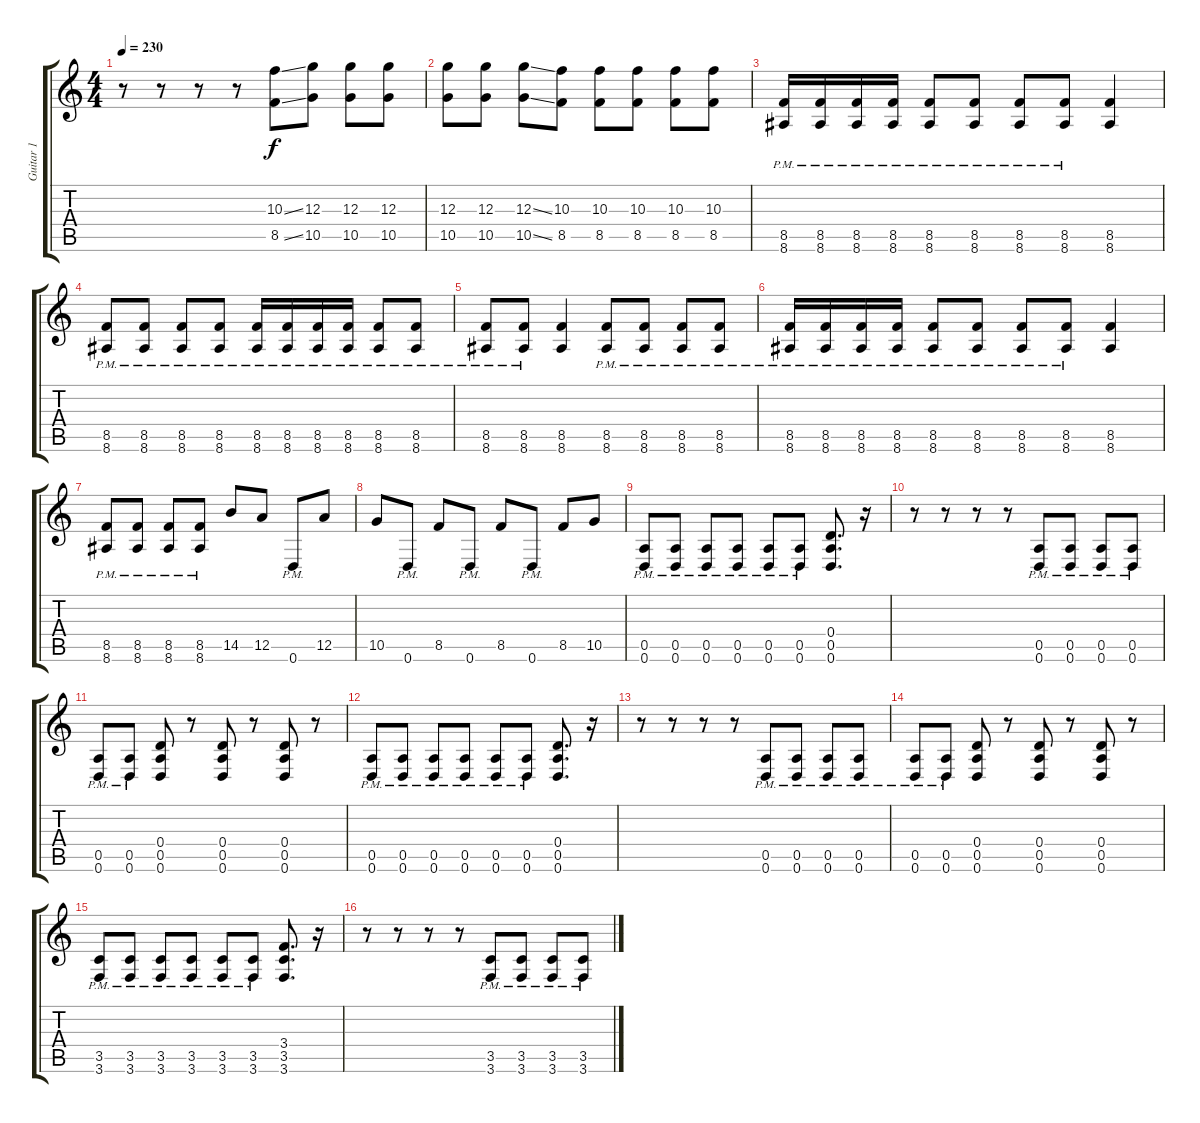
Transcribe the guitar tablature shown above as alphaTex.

\track ("Guitar 1" "Guitar 1") {instrument distortionguitar}
\staff {score tabs}
\tuning (E4 B3 G3 D3 A2 D2) {hide}
\ts (4 4)
\tempo 230
\clef g2
\ks c
r.8{dy f} r.8 r.8 r.8 (10.3{ss} 8.5{ss}).8 (12.3 10.5).8 (12.3 10.5).8 (12.3 10.5).8 |
(12.3 10.5).8 (12.3 10.5).8 (12.3{ss} 10.5{ss}).8 (10.3 8.5).8 (10.3 8.5).8 (10.3 8.5).8 (10.3 8.5).8 (10.3 8.5).8 |
(8.5{pm} 8.6{pm}).16 (8.5{pm} 8.6{pm}).16 (8.5{pm} 8.6{pm}).16 (8.5{pm} 8.6{pm}).16 (8.5{pm} 8.6{pm}).8 (8.5{pm} 8.6{pm}).8 (8.5{pm} 8.6{pm}).8 (8.5{pm} 8.6{pm}).8 (8.5 8.6).4 |
(8.5{pm} 8.6{pm}).8 (8.5{pm} 8.6{pm}).8 (8.5{pm} 8.6{pm}).8 (8.5{pm} 8.6{pm}).8 (8.5{pm} 8.6{pm}).16 (8.5{pm} 8.6{pm}).16 (8.5{pm} 8.6{pm}).16 (8.5{pm} 8.6{pm}).16 (8.5{pm} 8.6{pm}).8 (8.5{pm} 8.6{pm}).8 |
(8.5{pm} 8.6{pm}).8 (8.5{pm} 8.6{pm}).8 (8.5 8.6).4 (8.5{pm} 8.6{pm}).8 (8.5{pm} 8.6{pm}).8 (8.5{pm} 8.6{pm}).8 (8.5{pm} 8.6{pm}).8 |
(8.5{pm} 8.6{pm}).16 (8.5{pm} 8.6{pm}).16 (8.5{pm} 8.6{pm}).16 (8.5{pm} 8.6{pm}).16 (8.5{pm} 8.6{pm}).8 (8.5{pm} 8.6{pm}).8 (8.5{pm} 8.6{pm}).8 (8.5{pm} 8.6{pm}).8 (8.5 8.6).4 |
(8.5{pm} 8.6{pm}).8 (8.5{pm} 8.6{pm}).8 (8.5{pm} 8.6{pm}).8 (8.5{pm} 8.6{pm}).8 14.5.8 12.5.8 0.6{pm}.8 12.5.8 |
10.5.8 0.6{pm}.8 8.5.8 0.6{pm}.8 8.5.8 0.6{pm}.8 8.5.8 10.5.8 |
(0.5{pm} 0.6{pm}).8 (0.5{pm} 0.6{pm}).8 (0.5{pm} 0.6{pm}).8 (0.5{pm} 0.6{pm}).8 (0.5{pm} 0.6{pm}).8 (0.5{pm} 0.6{pm}).8 (0.4 0.5 0.6).8{d} r.16 |
r.8 r.8 r.8 r.8 (0.5{pm} 0.6{pm}).8 (0.5{pm} 0.6{pm}).8 (0.5{pm} 0.6{pm}).8 (0.5{pm} 0.6{pm}).8 |
(0.5{pm} 0.6{pm}).8 (0.5{pm} 0.6{pm}).8 (0.4 0.5 0.6).8 r.8 (0.4 0.5 0.6).8 r.8 (0.4 0.5 0.6).8 r.8 |
(0.5{pm} 0.6{pm}).8 (0.5{pm} 0.6{pm}).8 (0.5{pm} 0.6{pm}).8 (0.5{pm} 0.6{pm}).8 (0.5{pm} 0.6{pm}).8 (0.5{pm} 0.6{pm}).8 (0.4 0.5 0.6).8{d} r.16 |
r.8 r.8 r.8 r.8 (0.5{pm} 0.6{pm}).8 (0.5{pm} 0.6{pm}).8 (0.5{pm} 0.6{pm}).8 (0.5{pm} 0.6{pm}).8 |
(0.5{pm} 0.6{pm}).8 (0.5{pm} 0.6{pm}).8 (0.4 0.5 0.6).8 r.8 (0.4 0.5 0.6).8 r.8 (0.4 0.5 0.6).8 r.8 |
(3.5{pm} 3.6{pm}).8 (3.5{pm} 3.6{pm}).8 (3.5{pm} 3.6{pm}).8 (3.5{pm} 3.6{pm}).8 (3.5{pm} 3.6{pm}).8 (3.5{pm} 3.6{pm}).8 (3.4 3.5 3.6).8{d} r.16 |
r.8 r.8 r.8 r.8 (3.5{pm} 3.6{pm}).8 (3.5{pm} 3.6{pm}).8 (3.5{pm} 3.6{pm}).8 (3.5{pm} 3.6{pm}).8
